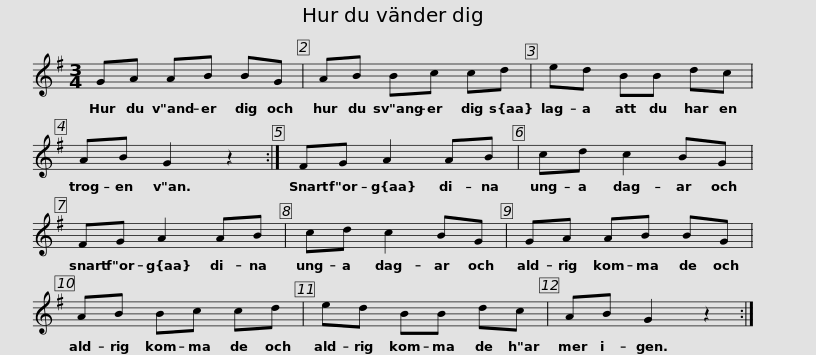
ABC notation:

X:1
L:1/8
M:3/4
I:linebreak $
K:G
V:1 treble
V:1
 GA AB BG | AB Bc cd | ed BB dc | AB G2 z2 :|$ FG A2 AB | %5
 cd c2 BG | FG A2 AB | cd c2 BG |$ GA AB BG | AB Bc cd | %10
 ed BB dc | AB G2 z2 :| %12
